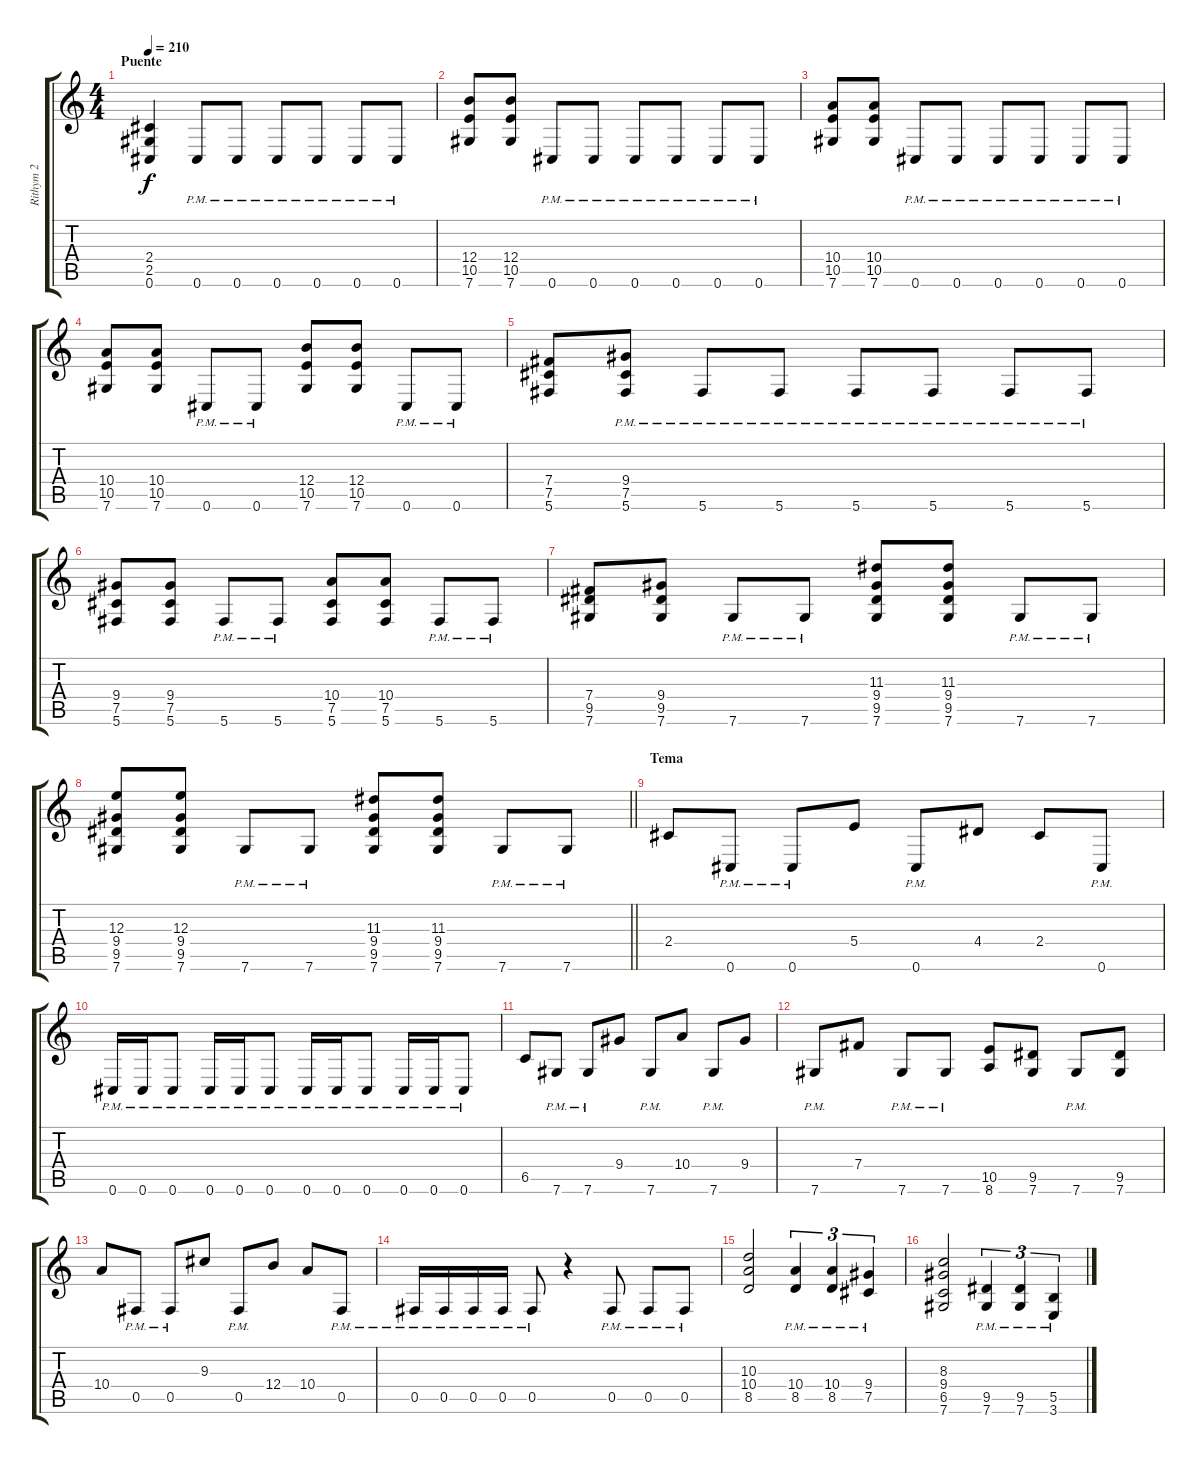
\track ("Rithym 2" "Rithym 2") {instrument distortionguitar}
\staff {score tabs}
\tuning (Db4 Ab3 E3 B2 Gb2 Db2) {hide}
\ts (4 4)
\section ("" "Puente")
\tempo 210
\clef g2
\ks c
(2.4 2.5 0.6).4{dy f} 0.6{pm}.8 0.6{pm}.8 0.6{pm}.8 0.6{pm}.8 0.6{pm}.8 0.6{pm}.8 |
(12.4 10.5 7.6).8 (12.4 10.5 7.6).8 0.6{pm}.8 0.6{pm}.8 0.6{pm}.8 0.6{pm}.8 0.6{pm}.8 0.6{pm}.8 |
(10.4 10.5 7.6).8 (10.4 10.5 7.6).8 0.6{pm}.8 0.6{pm}.8 0.6{pm}.8 0.6{pm}.8 0.6{pm}.8 0.6{pm}.8 |
(10.4 10.5 7.6).8 (10.4 10.5 7.6).8 0.6{pm}.8 0.6{pm}.8 (12.4 10.5 7.6).8 (12.4 10.5 7.6).8 0.6{pm}.8 0.6{pm}.8 |
(7.4 7.5 5.6).8 (9.4 7.5 5.6{pm}).8 5.6{pm}.8 5.6{pm}.8 5.6{pm}.8 5.6{pm}.8 5.6{pm}.8 5.6{pm}.8 |
(9.4 7.5 5.6).8 (9.4 7.5 5.6).8 5.6{pm}.8 5.6{pm}.8 (10.4 7.5 5.6).8 (10.4 7.5 5.6).8 5.6{pm}.8 5.6{pm}.8 |
(7.4 9.5 7.6).8 (9.4 9.5 7.6).8 7.6{pm}.8 7.6{pm}.8 (11.3 9.4 9.5 7.6).8 (11.3 9.4 9.5 7.6).8 7.6{pm}.8 7.6{pm}.8 |
\barLineRight lightlight
(12.3 9.4 9.5 7.6).8 (12.3 9.4 9.5 7.6).8 7.6{pm}.8 7.6{pm}.8 (11.3 9.4 9.5 7.6).8 (11.3 9.4 9.5 7.6).8 7.6{pm}.8 7.6{pm}.8 |
\section ("" "Tema")
2.4.8 0.6{pm}.8 0.6{pm}.8 5.4.8 0.6{pm}.8 4.4.8 2.4.8 0.6{pm}.8 |
0.6{pm}.16 0.6{pm}.16 0.6{pm}.8 0.6{pm}.16 0.6{pm}.16 0.6{pm}.8 0.6{pm}.16 0.6{pm}.16 0.6{pm}.8 0.6{pm}.16 0.6{pm}.16 0.6{pm}.8 |
6.5.8 7.6{pm}.8 7.6{pm}.8 9.4.8 7.6{pm}.8 10.4.8 7.6{pm}.8 9.4.8 |
7.6{pm}.8 7.4.8 7.6{pm}.8 7.6{pm}.8 (10.5 8.6).8 (9.5 7.6).8 7.6{pm}.8 (9.5 7.6).8 |
10.4.8 0.5{pm}.8 0.5{pm}.8 9.3.8 0.5{pm}.8 12.4.8 10.4.8 0.5{pm}.8 |
0.5{pm}.16 0.5{pm}.16 0.5{pm}.16 0.5{pm}.16 0.5{pm}.8 r.4 0.5{pm}.8 0.5{pm}.8 0.5{pm}.8 |
(10.3 10.4 8.5).2 (10.4{pm} 8.5{pm}).4{tu (3 2)} (10.4{pm} 8.5{pm}).4{tu (3 2)} (9.4{pm} 7.5{pm}).4{tu (3 2)} |
(8.3 9.4 6.5 7.6).2 (9.5{pm} 7.6{pm}).4{tu (3 2)} (9.5{pm} 7.6{pm}).4{tu (3 2)} (5.5{pm} 3.6{pm}).4{tu (3 2)}
